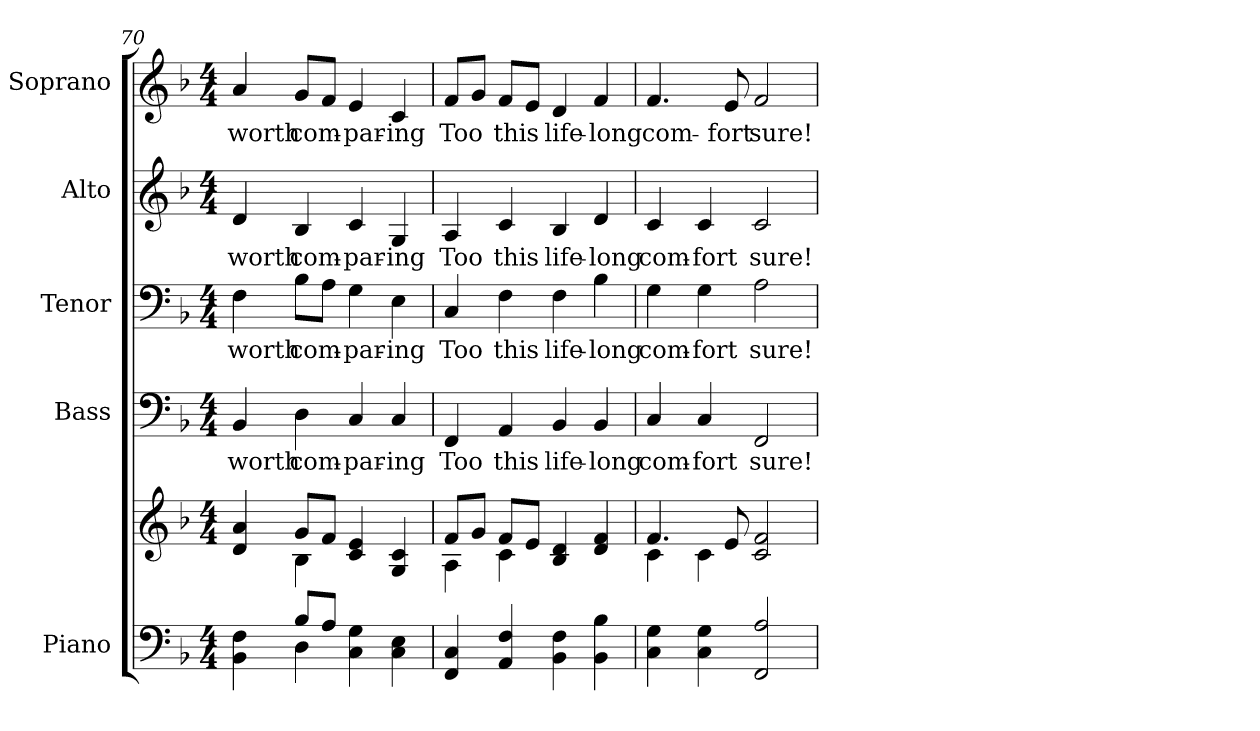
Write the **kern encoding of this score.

**kern	**kern	**kern	**text	**kern	**text	**kern	**text	**kern	**text
*part5	*part5	*part4	*part4	*part3	*part3	*part2	*part2	*part1	*part1
*staff6	*staff5	*staff4	*staff4	*staff3	*staff3	*staff2	*staff2	*staff1	*staff1
*I"Piano	*	*I"Bass	*	*I"Tenor	*	*I"Alto	*	*I"Soprano	*
*I'Pno.	*	*I'B.	*	*I'T.	*	*I'A.	*	*I'S.	*
*clefF4	*clefG2	*clefF4	*	*clefF4	*	*clefG2	*	*clefG2	*
*k[b-]	*k[b-]	*k[b-]	*	*k[b-]	*	*k[b-]	*	*k[b-]	*
*F:	*F:	*F:	*	*F:	*	*F:	*	*F:	*
*M4/4	*M4/4	*M4/4	*	*M4/4	*	*M4/4	*	*M4/4	*
=70	=70	=70	=70	=70	=70	=70	=70	=70	=70
*^	*^	*	*	*	*	*	*	*	*
!	!	!	!	!	!LO:LY:b:color=#000000	!	!	!	!	!	!
!	!	!	!	!	!	!	!LO:LY:b:color=#000000	!	!	!	!
!	!	!	!	!	!	!	!	!	!LO:LY:b:color=#000000	!	!
!	!	!	!	!	!	!	!	!	!	!	!LO:LY:b:color=#000000
4BB-i\ 4Fi	4ryy	4di/ 4ai	4ryy	4BB-i/	worth	4Fi\	worth	4di/	worth	4ai/	worth
!	!	!	!	!	!LO:LY:b:color=#000000	!	!	!	!	!	!
!	!	!	!	!	!	!	!LO:LY:b:color=#000000	!	!	!	!
!	!	!	!	!	!	!	!	!	!LO:LY:b:color=#000000	!	!
!	!	!	!	!	!	!	!	!	!	!	!LO:LY:b:color=#000000
8B-i/L	4Di\	8gi/L	4B-i\	4Di\	com-	8B-i\L	com-	4B-i/	com-	8gi/L	com-
8Ai/J	.	8fi/J	.	.	.	8Ai\J	.	.	.	8fi/J	.
!	!	!	!	!	!LO:LY:b:color=#000000	!	!	!	!	!	!
!	!	!	!	!	!	!	!LO:LY:b:color=#000000	!	!	!	!
!	!	!	!	!	!	!	!	!	!LO:LY:b:color=#000000	!	!
!	!	!	!	!	!	!	!	!	!	!	!LO:LY:b:color=#000000
4Ci\ 4Gi	2ryy	4ci/ 4ei	2ryy	4Ci/	-par-	4Gi\	-par-	4ci/	-par-	4ei/	-par-
!	!	!	!	!	!LO:LY:b:color=#000000	!	!	!	!	!	!
!	!	!	!	!	!	!	!LO:LY:b:color=#000000	!	!	!	!
!	!	!	!	!	!	!	!	!	!LO:LY:b:color=#000000	!	!
!	!	!	!	!	!	!	!	!	!	!	!LO:LY:b:color=#000000
4Ci\ 4Ei	.	4Gi/ 4ci	.	4Ci/	-ing	4Ei\	-ing	4Gi/	-ing	4ci/	-ing
*v	*v	*	*	*	*	*	*	*	*	*	*
!!LO:PB:g=z
=71	=71	=71	=71	=71	=71	=71	=71	=71	=71	=71
!	!	!	!	!LO:LY:b:color=#000000	!	!	!	!	!	!
!	!	!	!	!	!	!LO:LY:b:color=#000000	!	!	!	!
!	!	!	!	!	!	!	!	!LO:LY:b:color=#000000	!	!
!	!	!	!	!	!	!	!	!	!	!LO:LY:b:color=#000000
4FFi/ 4Ci	8fi/L	4Ai\	4FFi/	Too	4Ci/	Too	4Ai/	Too	8fi/L	Too
.	8gi/J	.	.	.	.	.	.	.	8gi/J	.
!	!	!	!	!LO:LY:b:color=#000000	!	!	!	!	!	!
!	!	!	!	!	!	!LO:LY:b:color=#000000	!	!	!	!
!	!	!	!	!	!	!	!	!LO:LY:b:color=#000000	!	!
!	!	!	!	!	!	!	!	!	!	!LO:LY:b:color=#000000
4AAi/ 4Fi	8fi/L	4ci\	4AAi/	this	4Fi\	this	4ci/	this	8fi/L	this
.	8ei/J	.	.	.	.	.	.	.	8ei/J	.
!	!	!	!	!LO:LY:b:color=#000000	!	!	!	!	!	!
!	!	!	!	!	!	!LO:LY:b:color=#000000	!	!	!	!
!	!	!	!	!	!	!	!	!LO:LY:b:color=#000000	!	!
!	!	!	!	!	!	!	!	!	!	!LO:LY:b:color=#000000
4BB-i\ 4Fi	4B-i/ 4di	2ryy	4BB-i/	life-	4Fi\	life-	4B-i/	life-	4di/	life-
!	!	!	!	!LO:LY:b:color=#000000	!	!	!	!	!	!
!	!	!	!	!	!	!LO:LY:b:color=#000000	!	!	!	!
!	!	!	!	!	!	!	!	!LO:LY:b:color=#000000	!	!
!	!	!	!	!	!	!	!	!	!	!LO:LY:b:color=#000000
4BB-i\ 4B-i	4di/ 4fi	.	4BB-i/	-long	4B-i\	-long	4di/	-long	4fi/	-long
=72	=72	=72	=72	=72	=72	=72	=72	=72	=72	=72
!	!	!	!	!LO:LY:b:color=#000000	!	!	!	!	!	!
!	!	!	!	!	!	!LO:LY:b:color=#000000	!	!	!	!
!	!	!	!	!	!	!	!	!LO:LY:b:color=#000000	!	!
!	!	!	!	!	!	!	!	!	!	!LO:LY:b:color=#000000
4Ci\ 4Gi	4.fi/	4ci\	4Ci/	com-	4Gi\	com-	4ci/	com-	4.fi/	com-
!	!	!	!	!LO:LY:b:color=#000000	!	!	!	!	!	!
!	!	!	!	!	!	!LO:LY:b:color=#000000	!	!	!	!
!	!	!	!	!	!	!	!	!LO:LY:b:color=#000000	!	!
4Ci\ 4Gi	.	4ci\	4Ci/	-fort	4Gi\	-fort	4ci/	-fort	.	.
!	!	!	!	!	!	!	!	!	!	!LO:LY:b:color=#000000
.	8ei/	.	.	.	.	.	.	.	8ei/	-fort
!	!	!	!	!LO:LY:b:color=#000000	!	!	!	!	!	!
!	!	!	!	!	!	!LO:LY:b:color=#000000	!	!	!	!
!	!	!	!	!	!	!	!	!LO:LY:b:color=#000000	!	!
!	!	!	!	!	!	!	!	!	!	!LO:LY:b:color=#000000
2FFi/ 2Ai	2ci/ 2fi	2ryy	2FFi/	sure!	2Ai\	sure!	2ci/	sure!	2fi/	sure!
*	*v	*v	*	*	*	*	*	*	*	*
=	=	=	=	=	=	=	=	=	=
*-	*-	*-	*-	*-	*-	*-	*-	*-	*-
